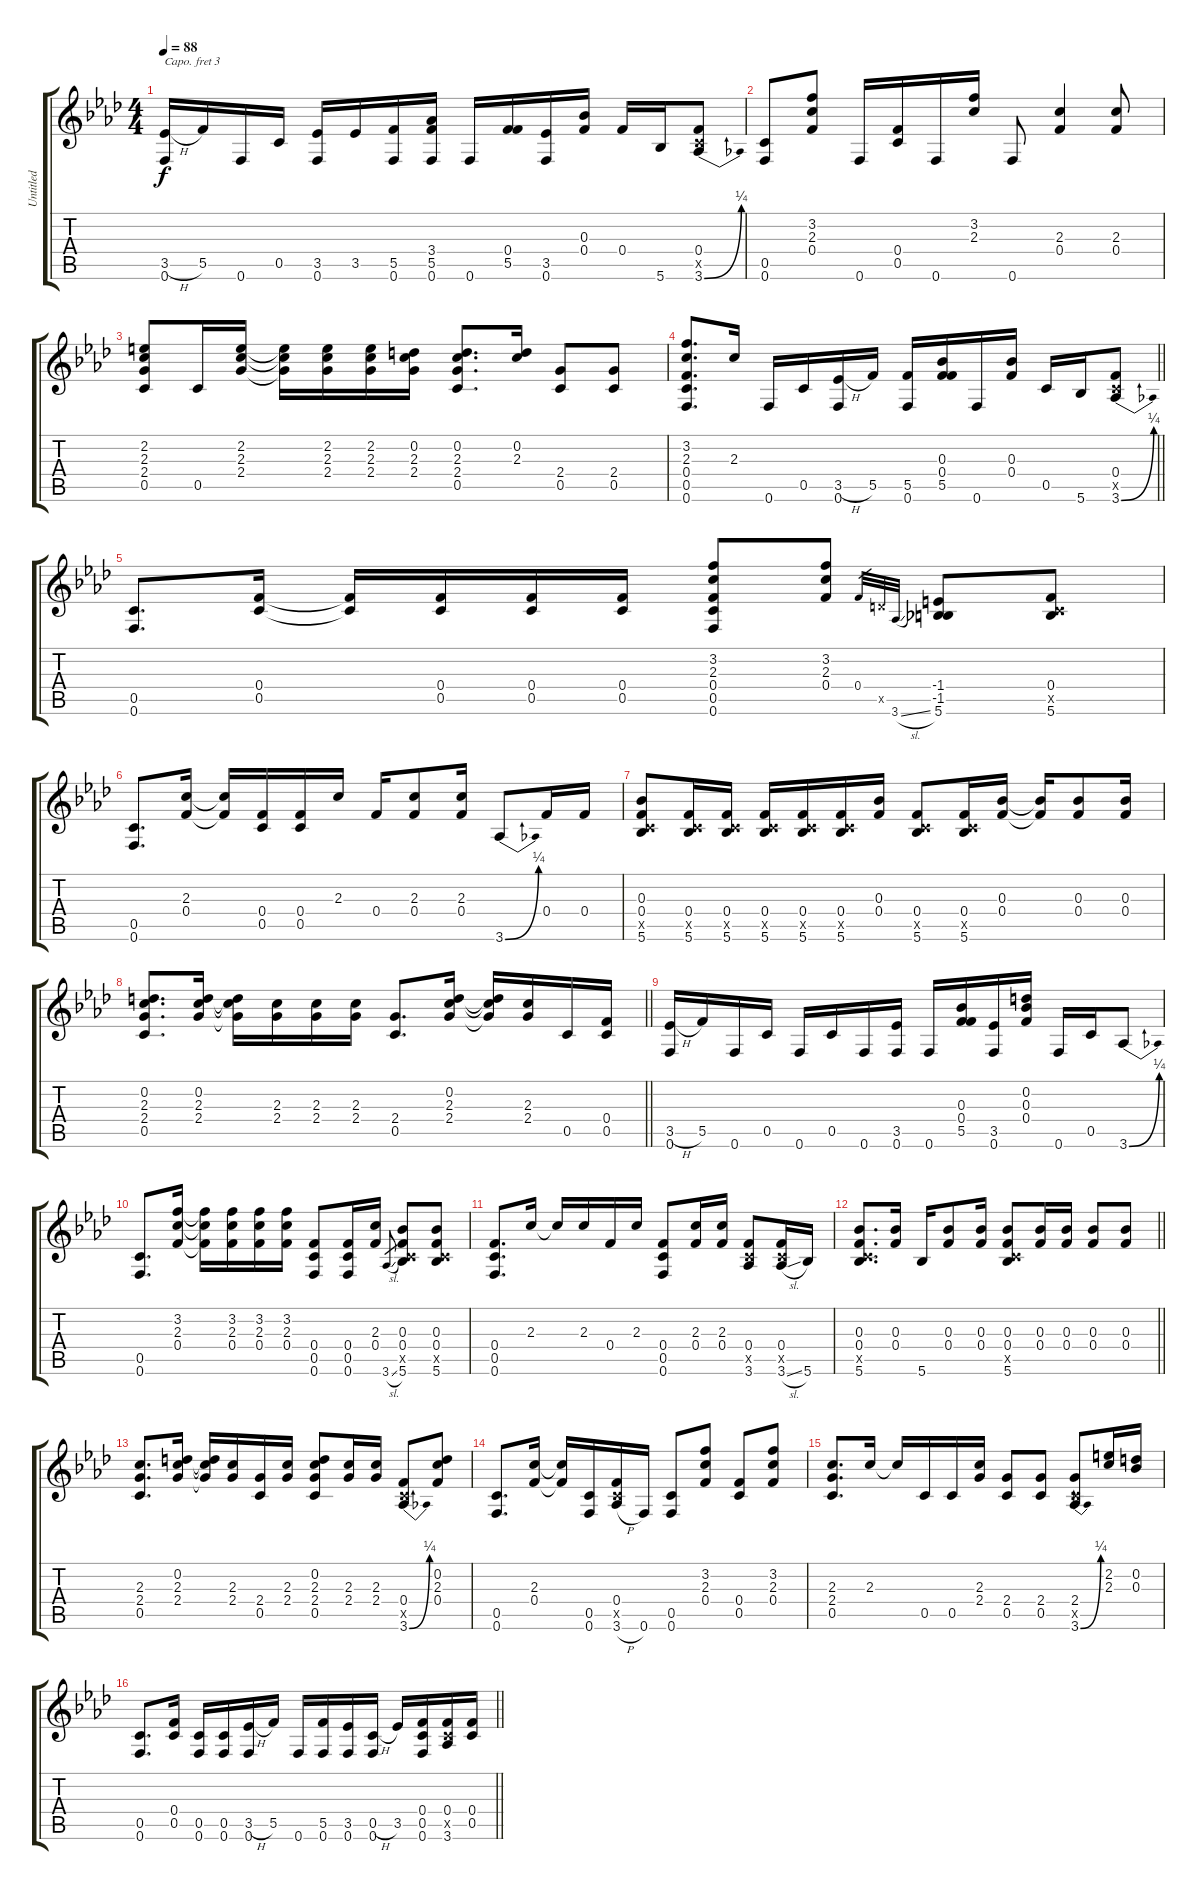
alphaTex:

\track ("Untitled" "Untitled") {instrument distortionguitar}
\staff {score tabs}
\capo 3
\tuning (E4 B3 G3 D3 A2 D2) {hide}
\ts (4 4)
\tempo 88
\clef g2
\ks ab
(3.5{h} 0.6).16{dy f instrument distortionguitar} 5.5.16 0.6.16 0.5.16 (3.5 0.6).16 3.5.16 (5.5 0.6).16 (3.4 5.5 0.6).16 0.6.16 (0.4 5.5).16 (3.5 0.6).16 (0.3 0.4).16 0.4.16 5.6.16 (0.4 0.5{x} 3.6{be (bend 0 0 60 1)}).8 |
(0.5 0.6).8 (3.2 2.3 0.4).8 0.6.16 (0.4 0.5).16 0.6.16 (3.2 2.3).16 0.6.8 (2.3 0.4).4 (2.3 0.4).8 |
(2.2 2.3 2.4 0.5).8 0.5.16 (2.2 2.3 2.4).16 (2.2{t} 2.3{t} 2.4{t}).16 (2.2 2.3 2.4).16 (2.2 2.3 2.4).16 (0.2 2.3 2.4).16 (0.2 2.3 2.4 0.5).8{d} (0.2 2.3).16 (2.4 0.5).8 (2.4 0.5).8 |
\barLineRight lightlight
(3.2 2.3 0.4 0.5 0.6).8{d} 2.3.16 0.6.16 0.5.16 (3.5{h} 0.6).16 5.5.16 (5.5 0.6).16 (0.3 0.4 5.5).16 0.6.16 (0.3 0.4).16 0.5.16 5.6.16 (0.4 0.5{x} 3.6{be (bend 0 0 60 1)}).8 |
(0.5 0.6).8{d} (0.4 0.5).16 (0.4{t} 0.5{t}).16 (0.4 0.5).16 (0.4 0.5).16 (0.4 0.5).16 (3.2 2.3 0.4 0.5 0.6).8 (3.2 2.3 0.4).8 0.4.32{gr} 2.5{x}.32{gr} 3.6{sl}.32{gr} (-1.4 -1.5 5.6).8 (0.4 0.5{x} 5.6).8 |
(0.5 0.6).8{d} (2.3 0.4).16 (2.3{t} 0.4{t}).16 (0.4 0.5).16 (0.4 0.5).16 2.3.16 0.4.16 (2.3 0.4).8 (2.3 0.4).16 3.6{be (bend 0 0 60 1)}.8 0.4.16 0.4.16 |
(0.3 0.4 0.5{x} 5.6).8 (0.4 0.5{x} 5.6).16 (0.4 0.5{x} 5.6).16 (0.4 0.5{x} 5.6).16 (0.4 0.5{x} 5.6).16 (0.4 0.5{x} 5.6).16 (0.3 0.4).16 (0.4 0.5{x} 5.6).8 (0.4 0.5{x} 5.6).16 (0.3 0.4).16 (0.3{t} 0.4{t}).16 (0.3 0.4).8 (0.3 0.4).16 |
\barLineRight lightlight
(0.2 2.3 2.4 0.5).8{d} (0.2 2.3 2.4).16 (0.2{t} 2.3{t} 2.4{t}).16 (2.3 2.4).16 (2.3 2.4).16 (2.3 2.4).16 (2.4 0.5).8{d} (0.2 2.3 2.4).16 (0.2{t} 2.3{t} 2.4{t}).16 (2.3 2.4).16 0.5.16 (0.4 0.5).16 |
(3.5{h} 0.6).16 5.5.16 0.6.16 0.5.16 0.6.16 0.5.16 0.6.16 (3.5 0.6).16 0.6.16 (0.3 0.4 5.5).16 (3.5 0.6).16 (0.2 0.3 0.4).16 0.6.16 0.5.16 3.6{be (bend 0 0 60 1)}.8 |
(0.5 0.6).8{d} (3.2 2.3 0.4).16 (3.2{t} 2.3{t} 0.4{t}).16 (3.2 2.3 0.4).16 (3.2 2.3 0.4).16 (3.2 2.3 0.4).16 (0.4 0.5 0.6).8 (0.4 0.5 0.6).16 (2.3 0.4).16 3.6{sl}.8{gr} (0.3 0.4 0.5{x} 5.6).8 (0.3 0.4 0.5{x} 5.6).8 |
(0.4 0.5 0.6).8{d} 2.3.16 2.3{t}.16 2.3.16 0.4.16 2.3.16 (0.4 0.5 0.6).8 (2.3 0.4).16 (2.3 0.4).16 (0.4 0.5{x} 3.6).8 (0.4 0.5{x} 3.6{sl}).16 5.6.16 |
\barLineRight lightlight
(0.3 0.4 0.5{x} 5.6).8{d} (0.3 0.4).16 5.6.16 (0.3 0.4).8 (0.3 0.4).16 (0.3 0.4 0.5{x} 5.6).8 (0.3 0.4).16 (0.3 0.4).16 (0.3 0.4).8 (0.3 0.4).8 |
(2.3 2.4 0.5).8{d} (0.2 2.3 2.4).16 (0.2{t} 2.3{t} 2.4{t}).16 (2.3 2.4).16 (2.4 0.5).16 (2.3 2.4).16 (0.2 2.3 2.4 0.5).8 (2.3 2.4).16 (2.3 2.4).16 (0.4 0.5{x} 3.6{be (bend 0 0 60 1)}).8 (0.2 2.3 0.4).8 |
(0.5 0.6).8{d} (2.3 0.4).16 (2.3{t} 0.4{t}).16 (0.5 0.6).16 (0.4 0.5{x} 3.6{h}).16 0.6.16 (0.5 0.6).8 (3.2 2.3 0.4).8 (0.4 0.5).8 (3.2 2.3 0.4).8 |
(2.3 2.4 0.5).8{d} 2.3.16 2.3{t}.16 0.5.16 0.5.16 (2.3 2.4).16 (2.4 0.5).8 (2.4 0.5).8 (2.4 0.5{x} 3.6{be (bend 0 0 60 1)}).8 (2.2 2.3).16 (0.2 0.3).16 |
\barLineRight lightlight
(0.5 0.6).8{d} (0.4 0.5).16 (0.5 0.6).16 (0.5 0.6).16 (3.5{h} 0.6).16 5.5.16 0.6.16 (5.5 0.6).16 (3.5 0.6).16 (0.5{h} 0.6).16 3.5.16 (0.4 0.5 0.6).16 (0.4 0.5{x} 3.6).16 (0.4 0.5).16
